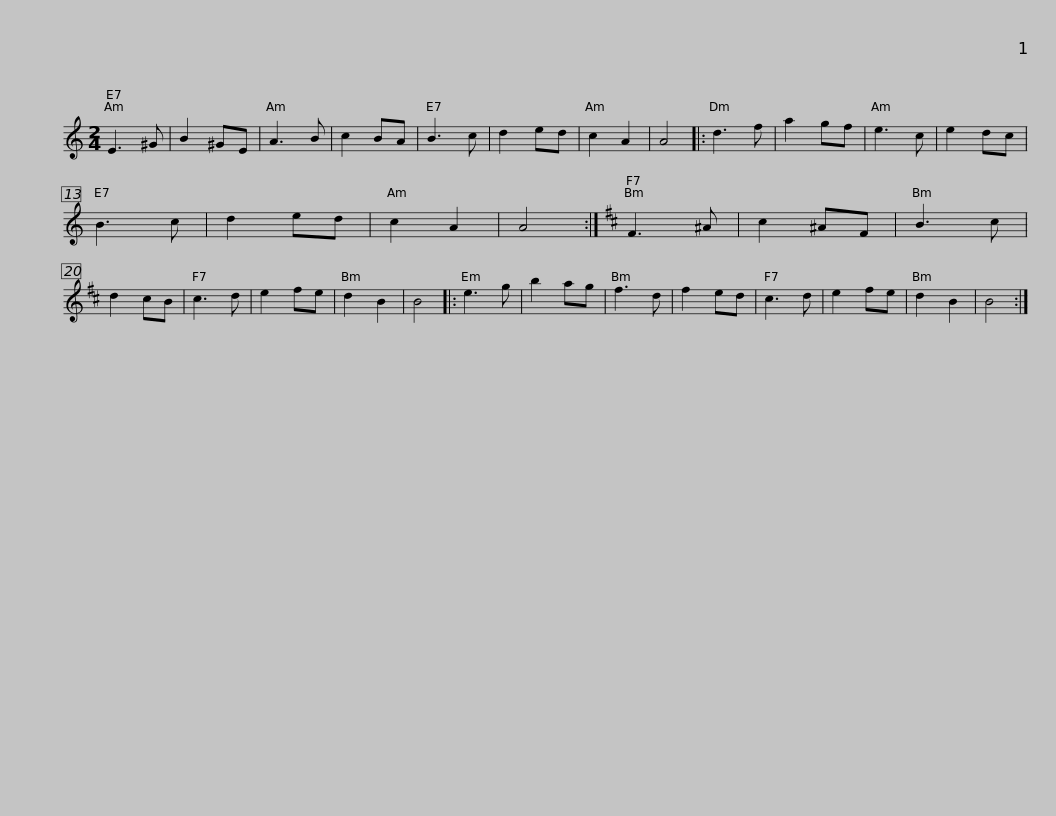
X:1
L:1/8
M:2/4
I:linebreak $
K:C
V:1 treble
V:1
 E3 ^G | B2 ^GE | A3 B | c2 BA | B3 c | %5
 d2 ed | c2 A2 | A4 |: d3 f | a2 gf | %10
 e3 c | e2 dc | B3 c | d2 ed |$ c2 A2 | %15
 A4 :|[K:Bmin] F3 ^A | c2 ^AF | B3 c | d2 cB | %20
 c3 d | e2 fe | d2 B2 | B4 |: e3 g | %25
 b2 ag | f3 d | f2 ed |$ c3 d | e2 fe | %30
 d2 B2 | B4 :| %32
